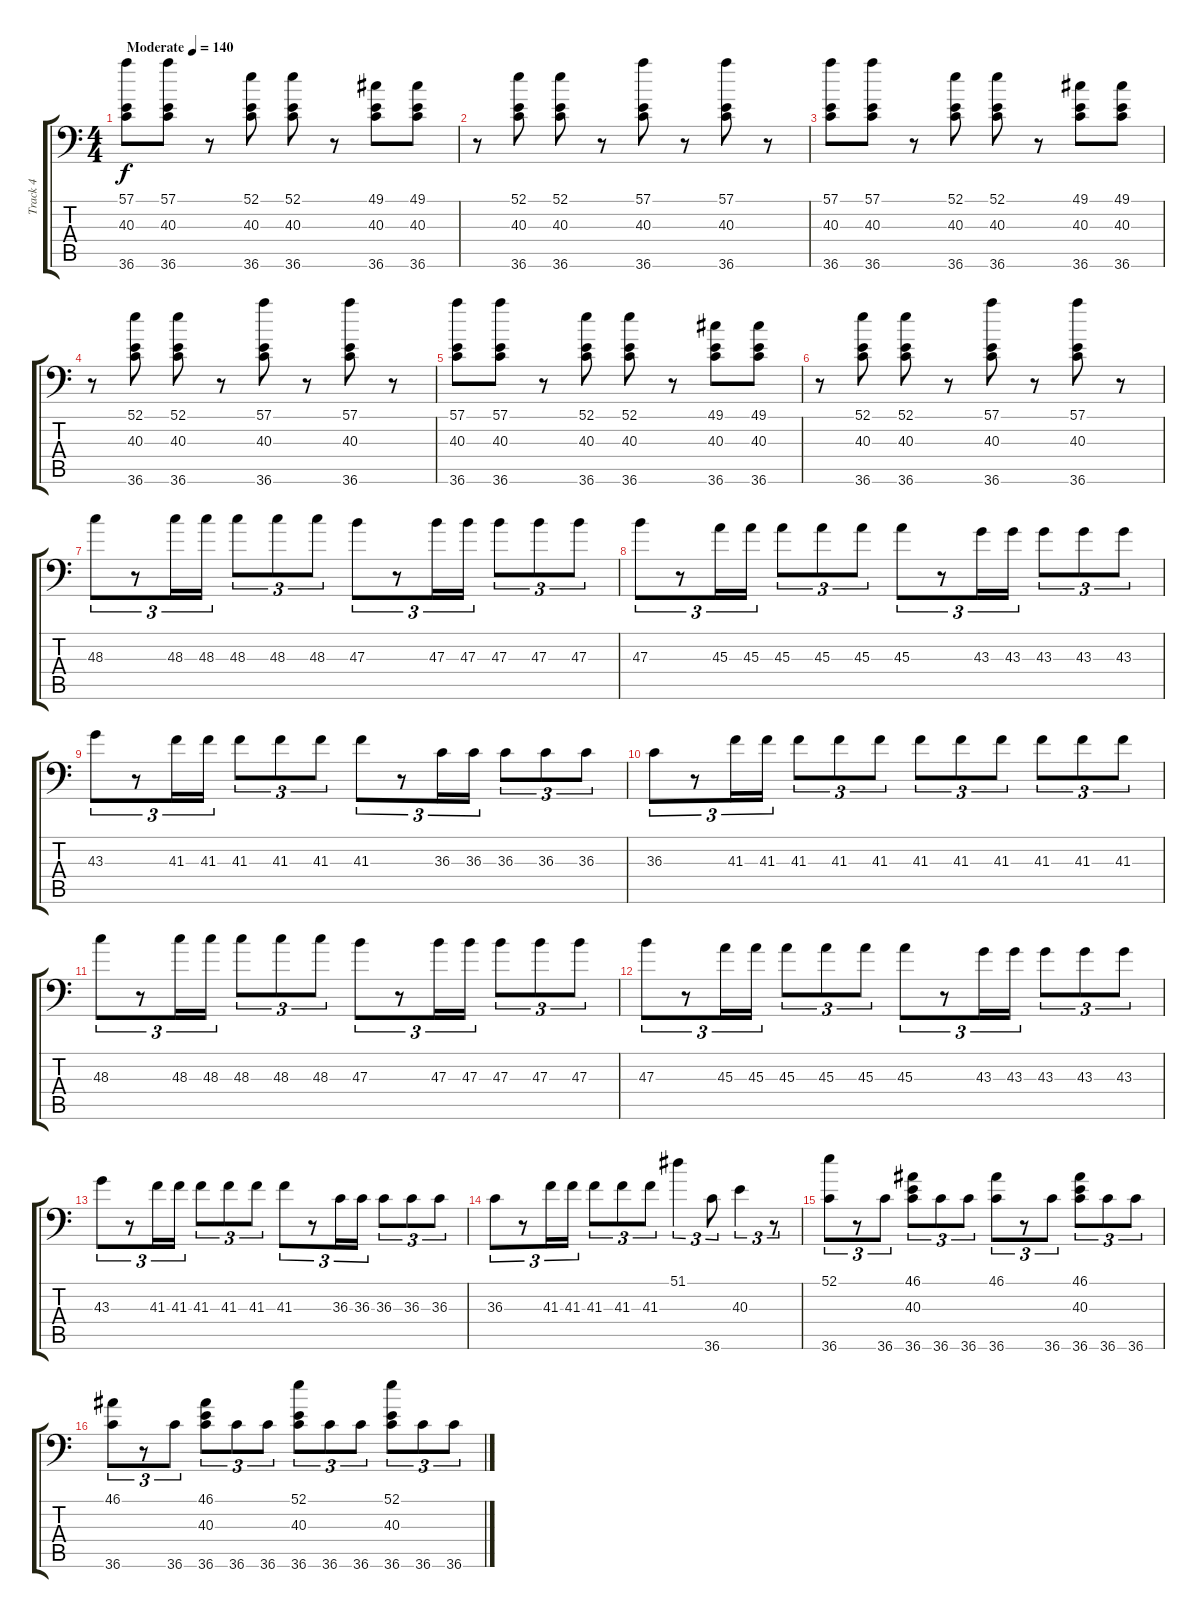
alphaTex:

\track ("Track 4" "Track 4") {instrument acousticgrandpiano}
\staff {score tabs}
\tuning (C-1 C-1 C-1 C-1 C-1 C-1) {hide}
\ts (4 4)
\tempo (140 "Moderate")
\clef f4
\ks c
(57.1 40.3 36.6).8{dy f instrument acousticgrandpiano} (57.1 40.3 36.6).8 r.8 (52.1 40.3 36.6).8 (52.1 40.3 36.6).8 r.8 (49.1 40.3 36.6).8 (49.1 40.3 36.6).8 |
r.8 (52.1 40.3 36.6).8 (52.1 40.3 36.6).8 r.8 (57.1 40.3 36.6).8 r.8 (57.1 40.3 36.6).8 r.8 |
(57.1 40.3 36.6).8 (57.1 40.3 36.6).8 r.8 (52.1 40.3 36.6).8 (52.1 40.3 36.6).8 r.8 (49.1 40.3 36.6).8 (49.1 40.3 36.6).8 |
r.8 (52.1 40.3 36.6).8 (52.1 40.3 36.6).8 r.8 (57.1 40.3 36.6).8 r.8 (57.1 40.3 36.6).8 r.8 |
(57.1 40.3 36.6).8 (57.1 40.3 36.6).8 r.8 (52.1 40.3 36.6).8 (52.1 40.3 36.6).8 r.8 (49.1 40.3 36.6).8 (49.1 40.3 36.6).8 |
r.8 (52.1 40.3 36.6).8 (52.1 40.3 36.6).8 r.8 (57.1 40.3 36.6).8 r.8 (57.1 40.3 36.6).8 r.8 |
48.3.8{tu (3 2)} r.8{tu (3 2)} 48.3.16{tu (3 2)} 48.3.16{tu (3 2)} 48.3.8{tu (3 2)} 48.3.8{tu (3 2)} 48.3.8{tu (3 2)} 47.3.8{tu (3 2)} r.8{tu (3 2)} 47.3.16{tu (3 2)} 47.3.16{tu (3 2)} 47.3.8{tu (3 2)} 47.3.8{tu (3 2)} 47.3.8{tu (3 2)} |
47.3.8{tu (3 2)} r.8{tu (3 2)} 45.3.16{tu (3 2)} 45.3.16{tu (3 2)} 45.3.8{tu (3 2)} 45.3.8{tu (3 2)} 45.3.8{tu (3 2)} 45.3.8{tu (3 2)} r.8{tu (3 2)} 43.3.16{tu (3 2)} 43.3.16{tu (3 2)} 43.3.8{tu (3 2)} 43.3.8{tu (3 2)} 43.3.8{tu (3 2)} |
43.3.8{tu (3 2)} r.8{tu (3 2)} 41.3.16{tu (3 2)} 41.3.16{tu (3 2)} 41.3.8{tu (3 2)} 41.3.8{tu (3 2)} 41.3.8{tu (3 2)} 41.3.8{tu (3 2)} r.8{tu (3 2)} 36.3.16{tu (3 2)} 36.3.16{tu (3 2)} 36.3.8{tu (3 2)} 36.3.8{tu (3 2)} 36.3.8{tu (3 2)} |
36.3.8{tu (3 2)} r.8{tu (3 2)} 41.3.16{tu (3 2)} 41.3.16{tu (3 2)} 41.3.8{tu (3 2)} 41.3.8{tu (3 2)} 41.3.8{tu (3 2)} 41.3.8{tu (3 2)} 41.3.8{tu (3 2)} 41.3.8{tu (3 2)} 41.3.8{tu (3 2)} 41.3.8{tu (3 2)} 41.3.8{tu (3 2)} |
48.3.8{tu (3 2)} r.8{tu (3 2)} 48.3.16{tu (3 2)} 48.3.16{tu (3 2)} 48.3.8{tu (3 2)} 48.3.8{tu (3 2)} 48.3.8{tu (3 2)} 47.3.8{tu (3 2)} r.8{tu (3 2)} 47.3.16{tu (3 2)} 47.3.16{tu (3 2)} 47.3.8{tu (3 2)} 47.3.8{tu (3 2)} 47.3.8{tu (3 2)} |
47.3.8{tu (3 2)} r.8{tu (3 2)} 45.3.16{tu (3 2)} 45.3.16{tu (3 2)} 45.3.8{tu (3 2)} 45.3.8{tu (3 2)} 45.3.8{tu (3 2)} 45.3.8{tu (3 2)} r.8{tu (3 2)} 43.3.16{tu (3 2)} 43.3.16{tu (3 2)} 43.3.8{tu (3 2)} 43.3.8{tu (3 2)} 43.3.8{tu (3 2)} |
43.3.8{tu (3 2)} r.8{tu (3 2)} 41.3.16{tu (3 2)} 41.3.16{tu (3 2)} 41.3.8{tu (3 2)} 41.3.8{tu (3 2)} 41.3.8{tu (3 2)} 41.3.8{tu (3 2)} r.8{tu (3 2)} 36.3.16{tu (3 2)} 36.3.16{tu (3 2)} 36.3.8{tu (3 2)} 36.3.8{tu (3 2)} 36.3.8{tu (3 2)} |
36.3.8{tu (3 2)} r.8{tu (3 2)} 41.3.16{tu (3 2)} 41.3.16{tu (3 2)} 41.3.8{tu (3 2)} 41.3.8{tu (3 2)} 41.3.8{tu (3 2)} 51.1.4{tu (3 2)} 36.6.8{tu (3 2)} 40.3.4{tu (3 2)} r.8{tu (3 2)} |
(52.1 36.6).8{tu (3 2)} r.8{tu (3 2)} 36.6.8{tu (3 2)} (46.1 40.3 36.6).8{tu (3 2)} 36.6.8{tu (3 2)} 36.6.8{tu (3 2)} (46.1 36.6).8{tu (3 2)} r.8{tu (3 2)} 36.6.8{tu (3 2)} (46.1 40.3 36.6).8{tu (3 2)} 36.6.8{tu (3 2)} 36.6.8{tu (3 2)} |
(46.1 36.6).8{tu (3 2)} r.8{tu (3 2)} 36.6.8{tu (3 2)} (46.1 40.3 36.6).8{tu (3 2)} 36.6.8{tu (3 2)} 36.6.8{tu (3 2)} (52.1 40.3 36.6).8{tu (3 2)} 36.6.8{tu (3 2)} 36.6.8{tu (3 2)} (52.1 40.3 36.6).8{tu (3 2)} 36.6.8{tu (3 2)} 36.6.8{tu (3 2)}
